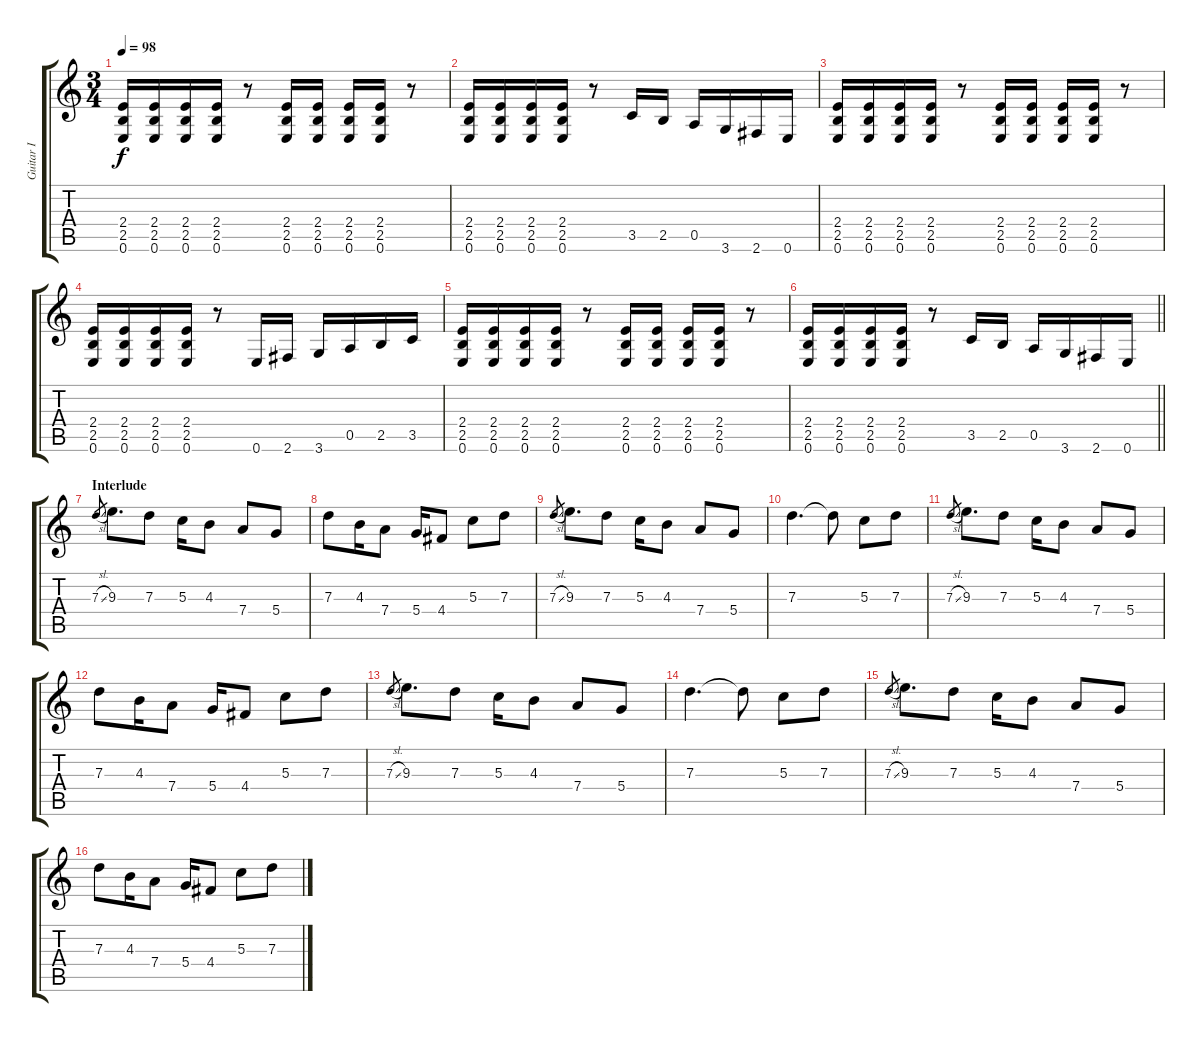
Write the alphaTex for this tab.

\track ("Guitar I" "Guitar I") {instrument distortionguitar}
\staff {score tabs}
\tuning (E4 B3 G3 D3 A2 E2) {hide}
\ts (3 4)
\tempo 98
\clef g2
\ks c
(2.4 2.5 0.6).16{dy f} (2.4 2.5 0.6).16 (2.4 2.5 0.6).16 (2.4 2.5 0.6).16 r.8 (2.4 2.5 0.6).16 (2.4 2.5 0.6).16 (2.4 2.5 0.6).16 (2.4 2.5 0.6).16 r.8 |
(2.4 2.5 0.6).16 (2.4 2.5 0.6).16 (2.4 2.5 0.6).16 (2.4 2.5 0.6).16 r.8 3.5.16 2.5.16 0.5.16 3.6.16 2.6.16 0.6.16 |
(2.4 2.5 0.6).16 (2.4 2.5 0.6).16 (2.4 2.5 0.6).16 (2.4 2.5 0.6).16 r.8 (2.4 2.5 0.6).16 (2.4 2.5 0.6).16 (2.4 2.5 0.6).16 (2.4 2.5 0.6).16 r.8 |
(2.4 2.5 0.6).16 (2.4 2.5 0.6).16 (2.4 2.5 0.6).16 (2.4 2.5 0.6).16 r.8 0.6.16 2.6.16 3.6.16 0.5.16 2.5.16 3.5.16 |
(2.4 2.5 0.6).16 (2.4 2.5 0.6).16 (2.4 2.5 0.6).16 (2.4 2.5 0.6).16 r.8 (2.4 2.5 0.6).16 (2.4 2.5 0.6).16 (2.4 2.5 0.6).16 (2.4 2.5 0.6).16 r.8 |
\barLineRight lightlight
(2.4 2.5 0.6).16 (2.4 2.5 0.6).16 (2.4 2.5 0.6).16 (2.4 2.5 0.6).16 r.8 3.5.16 2.5.16 0.5.16 3.6.16 2.6.16 0.6.16 |
\section ("" "Interlude")
7.3{sl}.8{gr} 9.3.8{d} 7.3.8 5.3.16 4.3.8 7.4.8 5.4.8 |
7.3.8 4.3.16 7.4.8 5.4.16 4.4.8 5.3.8 7.3.8 |
7.3{sl}.8{gr} 9.3.8{d} 7.3.8 5.3.16 4.3.8 7.4.8 5.4.8 |
7.3.4{d} 7.3{t}.8 5.3.8 7.3.8 |
7.3{sl}.8{gr} 9.3.8{d} 7.3.8 5.3.16 4.3.8 7.4.8 5.4.8 |
7.3.8 4.3.16 7.4.8 5.4.16 4.4.8 5.3.8 7.3.8 |
7.3{sl}.8{gr} 9.3.8{d} 7.3.8 5.3.16 4.3.8 7.4.8 5.4.8 |
7.3.4{d} 7.3{t}.8 5.3.8 7.3.8 |
7.3{sl}.8{gr} 9.3.8{d} 7.3.8 5.3.16 4.3.8 7.4.8 5.4.8 |
7.3.8 4.3.16 7.4.8 5.4.16 4.4.8 5.3.8 7.3.8
